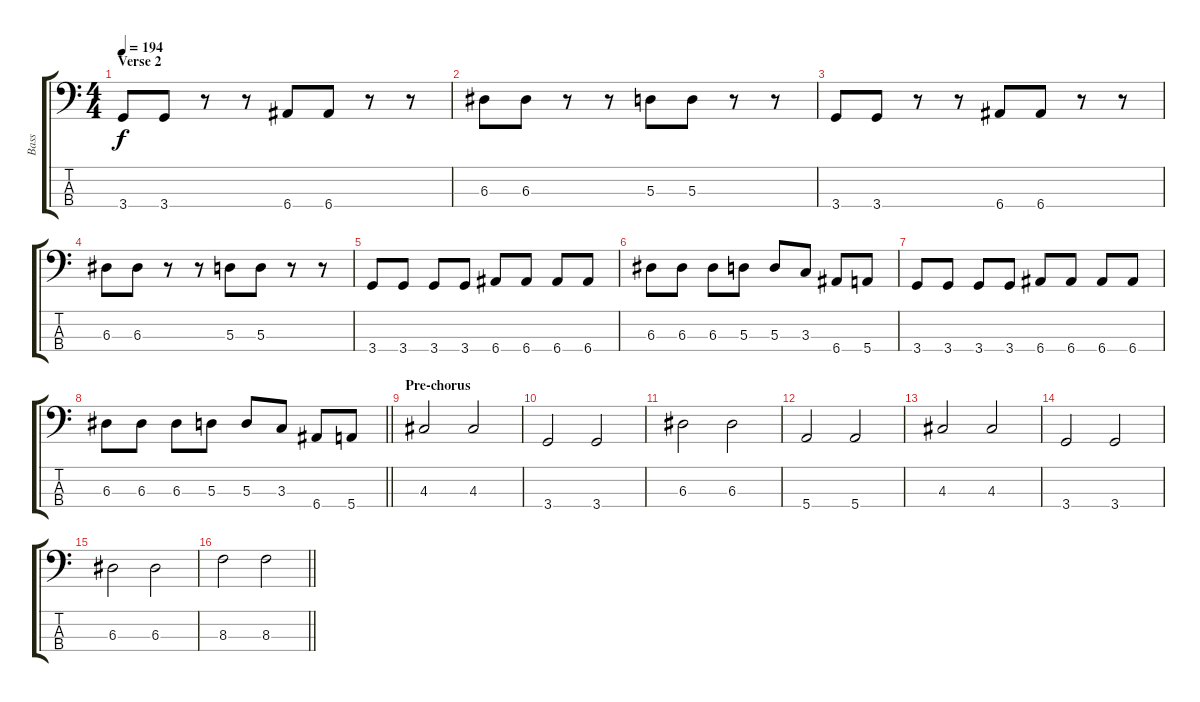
\track ("Bass" "Bass") {instrument electricbassfinger}
\staff {score tabs}
\tuning (G2 D2 A1 E1) {hide}
\ts (4 4)
\section ("" "Verse 2")
\tempo 194
\clef f4
\ks c
3.4.8{dy f} 3.4.8 r.8 r.8 6.4.8 6.4.8 r.8 r.8 |
6.3.8 6.3.8 r.8 r.8 5.3.8 5.3.8 r.8 r.8 |
3.4.8 3.4.8 r.8 r.8 6.4.8 6.4.8 r.8 r.8 |
6.3.8 6.3.8 r.8 r.8 5.3.8 5.3.8 r.8 r.8 |
3.4.8 3.4.8 3.4.8 3.4.8 6.4.8 6.4.8 6.4.8 6.4.8 |
6.3.8 6.3.8 6.3.8 5.3.8 5.3.8 3.3.8 6.4.8 5.4.8 |
3.4.8 3.4.8 3.4.8 3.4.8 6.4.8 6.4.8 6.4.8 6.4.8 |
\barLineRight lightlight
6.3.8 6.3.8 6.3.8 5.3.8 5.3.8 3.3.8 6.4.8 5.4.8 |
\section ("" "Pre-chorus")
4.3.2 4.3.2 |
3.4.2 3.4.2 |
6.3.2 6.3.2 |
5.4.2 5.4.2 |
4.3.2 4.3.2 |
3.4.2 3.4.2 |
6.3.2 6.3.2 |
\barLineRight lightlight
8.3.2 8.3.2
